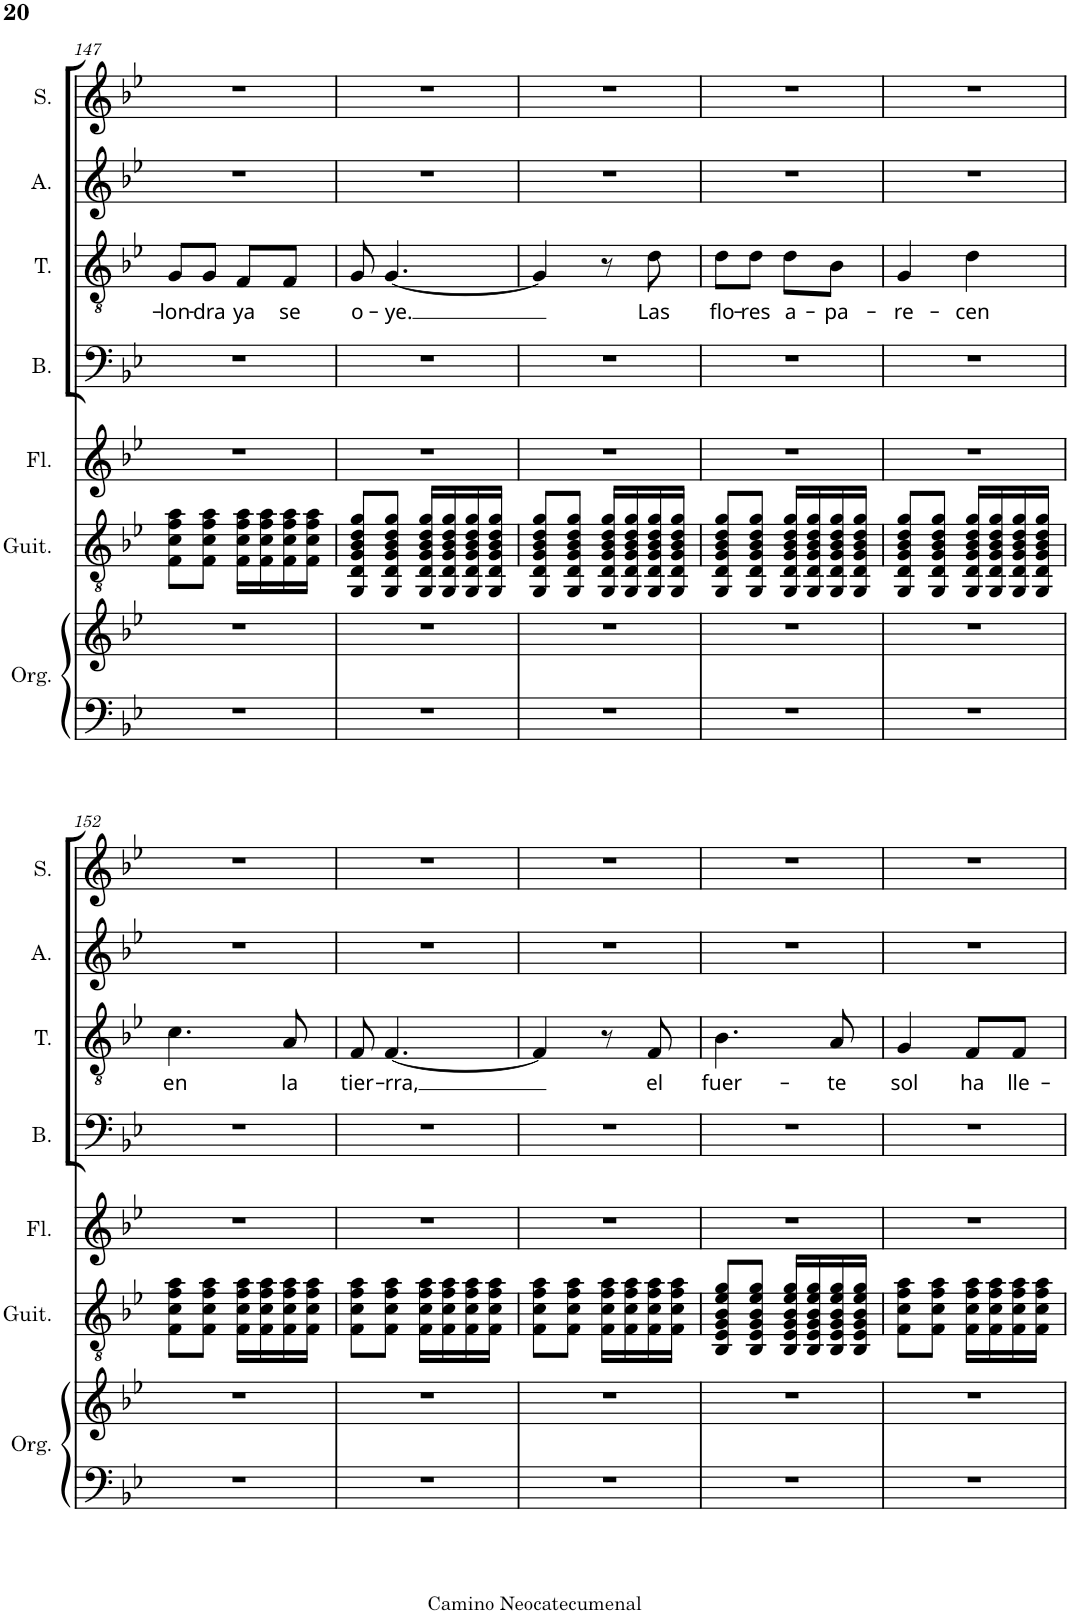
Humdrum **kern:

**kern	**kern	**kern	**kern	**kern	**kern	**text	**kern	**kern
*part7	*part7	*part6	*part5	*part4	*part3	*part3	*part2	*part1
*staff8	*staff7	*staff6	*staff5	*staff4	*staff3	*staff3	*staff2	*staff1
*I"Órgano	*	*I"Guitarra clásica	*I"Flauta	*I"Bajo	*I"Tenor	*	*I"Alto	*I"Soprano
*	*	*I'Guit.	*I'Fl.	*I'B.	*I'T.	*	*I'A.	*I'S.
!!LO:PB:g=z
*clefF4	*clefG2	*clefGv2	*clefG2	*clefF4	*clefGv2	*	*clefG2	*clefG2
*k[b-e-]	*k[b-e-]	*k[b-e-]	*k[b-e-]	*k[b-e-]	*k[b-e-]	*	*k[b-e-]	*k[b-e-]
*M2/4	*M2/4	*M2/4	*M2/4	*M2/4	*M2/4	*	*M2/4	*M2/4
=147	=147	=147	=147	=147	=147	=147	=147	=147
!	!	!	!	!	!	!LO:LY:b	!	!
2r	2r	8F\ 8c\ 8f\ 8a\L	2r	2r	8G/L	-lon-	2r	2r
!	!	!	!	!	!	!LO:LY:b	!	!
.	.	8F\ 8c\ 8f\ 8a\J	.	.	8G/J	-dra	.	.
!	!	!	!	!	!	!LO:LY:b	!	!
.	.	16F\ 16c\ 16f\ 16a\LL	.	.	8F/L	ya	.	.
.	.	16F\ 16c\ 16f\ 16a\	.	.	.	.	.	.
!	!	!	!	!	!	!LO:LY:b	!	!
.	.	16F\ 16c\ 16f\ 16a\	.	.	8F/J	se	.	.
.	.	16F\ 16c\ 16f\ 16a\JJ	.	.	.	.	.	.
=148	=148	=148	=148	=148	=148	=148	=148	=148
!	!	!	!	!	!	!LO:LY:b	!	!
2r	2r	8GG/ 8D/ 8G/ 8B-/ 8d/ 8g/L	2r	2r	8G/	o-	2r	2r
!	!	!	!	!	!	!LO:LY:b	!	!
.	.	8GG/ 8D/ 8G/ 8B-/ 8d/ 8g/J	.	.	[4.G/	-ye.	.	.
.	.	16GG/ 16D/ 16G/ 16B-/ 16d/ 16g/LL	.	.	.	.	.	.
.	.	16GG/ 16D/ 16G/ 16B-/ 16d/ 16g/	.	.	.	.	.	.
.	.	16GG/ 16D/ 16G/ 16B-/ 16d/ 16g/	.	.	.	.	.	.
.	.	16GG/ 16D/ 16G/ 16B-/ 16d/ 16g/JJ	.	.	.	.	.	.
=149	=149	=149	=149	=149	=149	=149	=149	=149
2r	2r	8GG/ 8D/ 8G/ 8B-/ 8d/ 8g/L	2r	2r	4G/]	.	2r	2r
.	.	8GG/ 8D/ 8G/ 8B-/ 8d/ 8g/J	.	.	.	.	.	.
.	.	16GG/ 16D/ 16G/ 16B-/ 16d/ 16g/LL	.	.	8r	.	.	.
.	.	16GG/ 16D/ 16G/ 16B-/ 16d/ 16g/	.	.	.	.	.	.
!	!	!	!	!	!	!LO:LY:b	!	!
.	.	16GG/ 16D/ 16G/ 16B-/ 16d/ 16g/	.	.	8d\	Las	.	.
.	.	16GG/ 16D/ 16G/ 16B-/ 16d/ 16g/JJ	.	.	.	.	.	.
=150	=150	=150	=150	=150	=150	=150	=150	=150
!	!	!	!	!	!	!LO:LY:b	!	!
2r	2r	8GG/ 8D/ 8G/ 8B-/ 8d/ 8g/L	2r	2r	8d\L	flo-	2r	2r
!	!	!	!	!	!	!LO:LY:b	!	!
.	.	8GG/ 8D/ 8G/ 8B-/ 8d/ 8g/J	.	.	8d\J	-res	.	.
!	!	!	!	!	!	!LO:LY:b	!	!
.	.	16GG/ 16D/ 16G/ 16B-/ 16d/ 16g/LL	.	.	8d\L	a-	.	.
.	.	16GG/ 16D/ 16G/ 16B-/ 16d/ 16g/	.	.	.	.	.	.
!	!	!	!	!	!	!LO:LY:b	!	!
.	.	16GG/ 16D/ 16G/ 16B-/ 16d/ 16g/	.	.	8B-\J	-pa-	.	.
.	.	16GG/ 16D/ 16G/ 16B-/ 16d/ 16g/JJ	.	.	.	.	.	.
=151	=151	=151	=151	=151	=151	=151	=151	=151
!	!	!	!	!	!	!LO:LY:b	!	!
2r	2r	8GG/ 8D/ 8G/ 8B-/ 8d/ 8g/L	2r	2r	4G/	-re-	2r	2r
.	.	8GG/ 8D/ 8G/ 8B-/ 8d/ 8g/J	.	.	.	.	.	.
!	!	!	!	!	!	!LO:LY:b	!	!
.	.	16GG/ 16D/ 16G/ 16B-/ 16d/ 16g/LL	.	.	4d\	-cen	.	.
.	.	16GG/ 16D/ 16G/ 16B-/ 16d/ 16g/	.	.	.	.	.	.
.	.	16GG/ 16D/ 16G/ 16B-/ 16d/ 16g/	.	.	.	.	.	.
.	.	16GG/ 16D/ 16G/ 16B-/ 16d/ 16g/JJ	.	.	.	.	.	.
!!LO:LB:g=z
=152	=152	=152	=152	=152	=152	=152	=152	=152
!	!	!	!	!	!	!LO:LY:b	!	!
2r	2r	8F\ 8c\ 8f\ 8a\L	2r	2r	4.c\	en	2r	2r
.	.	8F\ 8c\ 8f\ 8a\J	.	.	.	.	.	.
.	.	16F\ 16c\ 16f\ 16a\LL	.	.	.	.	.	.
.	.	16F\ 16c\ 16f\ 16a\	.	.	.	.	.	.
!	!	!	!	!	!	!LO:LY:b	!	!
.	.	16F\ 16c\ 16f\ 16a\	.	.	8A/	la	.	.
.	.	16F\ 16c\ 16f\ 16a\JJ	.	.	.	.	.	.
=153	=153	=153	=153	=153	=153	=153	=153	=153
!	!	!	!	!	!	!LO:LY:b	!	!
2r	2r	8F\ 8c\ 8f\ 8a\L	2r	2r	8F/	tier-	2r	2r
!	!	!	!	!	!	!LO:LY:b	!	!
.	.	8F\ 8c\ 8f\ 8a\J	.	.	[4.F/	-rra,	.	.
.	.	16F\ 16c\ 16f\ 16a\LL	.	.	.	.	.	.
.	.	16F\ 16c\ 16f\ 16a\	.	.	.	.	.	.
.	.	16F\ 16c\ 16f\ 16a\	.	.	.	.	.	.
.	.	16F\ 16c\ 16f\ 16a\JJ	.	.	.	.	.	.
=154	=154	=154	=154	=154	=154	=154	=154	=154
2r	2r	8F\ 8c\ 8f\ 8a\L	2r	2r	4F/]	.	2r	2r
.	.	8F\ 8c\ 8f\ 8a\J	.	.	.	.	.	.
.	.	16F\ 16c\ 16f\ 16a\LL	.	.	8r	.	.	.
.	.	16F\ 16c\ 16f\ 16a\	.	.	.	.	.	.
!	!	!	!	!	!	!LO:LY:b	!	!
.	.	16F\ 16c\ 16f\ 16a\	.	.	8F/	el	.	.
.	.	16F\ 16c\ 16f\ 16a\JJ	.	.	.	.	.	.
=155	=155	=155	=155	=155	=155	=155	=155	=155
!	!	!	!	!	!	!LO:LY:b	!	!
2r	2r	8BB-/ 8E-/ 8G/ 8B-/ 8e-/ 8g/L	2r	2r	4.B-\	fuer-	2r	2r
.	.	8BB-/ 8E-/ 8G/ 8B-/ 8e-/ 8g/J	.	.	.	.	.	.
.	.	16BB-/ 16E-/ 16G/ 16B-/ 16e-/ 16g/LL	.	.	.	.	.	.
.	.	16BB-/ 16E-/ 16G/ 16B-/ 16e-/ 16g/	.	.	.	.	.	.
!	!	!	!	!	!	!LO:LY:b	!	!
.	.	16BB-/ 16E-/ 16G/ 16B-/ 16e-/ 16g/	.	.	8A/	-te	.	.
.	.	16BB-/ 16E-/ 16G/ 16B-/ 16e-/ 16g/JJ	.	.	.	.	.	.
=156	=156	=156	=156	=156	=156	=156	=156	=156
!	!	!	!	!	!	!LO:LY:b	!	!
2r	2r	8F\ 8c\ 8f\ 8a\L	2r	2r	4G/	sol	2r	2r
.	.	8F\ 8c\ 8f\ 8a\J	.	.	.	.	.	.
!	!	!	!	!	!	!LO:LY:b	!	!
.	.	16F\ 16c\ 16f\ 16a\LL	.	.	8F/L	ha	.	.
.	.	16F\ 16c\ 16f\ 16a\	.	.	.	.	.	.
!	!	!	!	!	!	!LO:LY:b	!	!
.	.	16F\ 16c\ 16f\ 16a\	.	.	8F/J	lle-	.	.
.	.	16F\ 16c\ 16f\ 16a\JJ	.	.	.	.	.	.
=	=	=	=	=	=	=	=	=
*-	*-	*-	*-	*-	*-	*-	*-	*-
